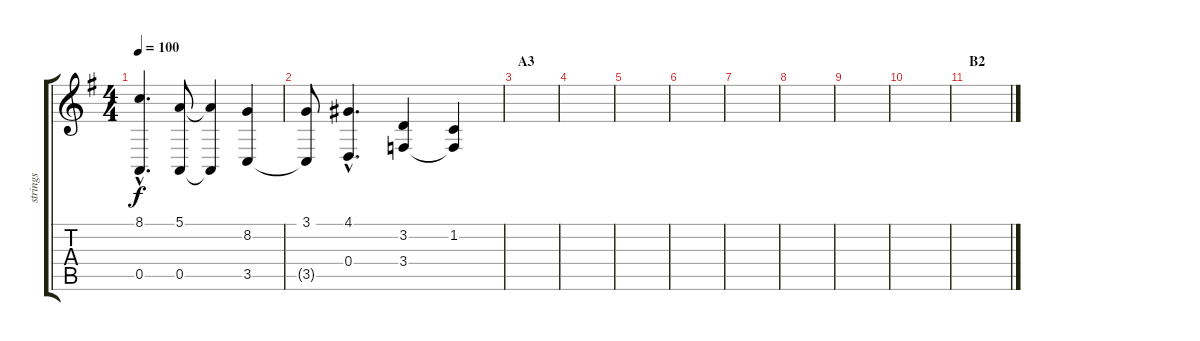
\track ("strings" "strings") {instrument tremolostrings}
\staff {score tabs}
\tuning (E4 B3 G3 D3 A2 E2) {hide}
\ts (4 4)
\tempo 100
\clef g2
\ks g
(8.1{hac} 0.5{hac}).4{d dy f} (5.1 0.5).8 (5.1{t} 0.5{t}).4 (8.2 3.5).4 |
(3.1 3.5{t}).8 (4.1{hac} 0.4{hac}).4{d} (3.2 3.4).4 (1.2 3.4{t}).4 |
\section ("" "A3")
|
|
|
|
|
|
|
|
\section ("" "B2")
